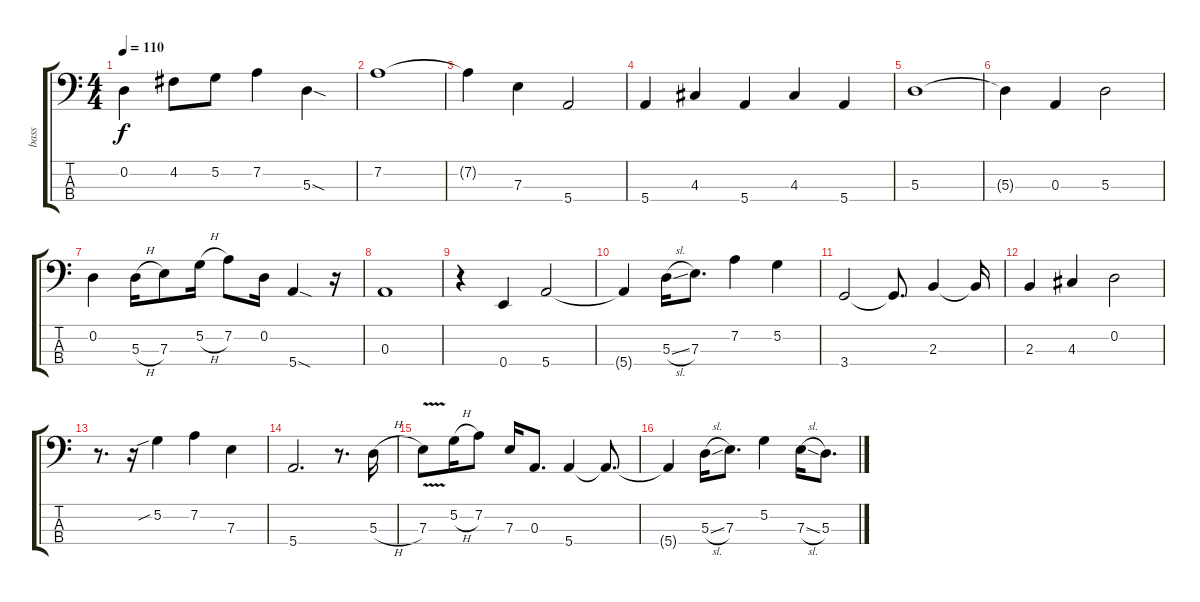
\track ("bass" "bass") {instrument electricbassfinger}
\staff {score tabs}
\tuning (G2 D2 A1 E1) {hide}
\ts (4 4)
\tempo 110
\clef f4
\ks c
0.2{t}.4{dy f} 4.2.8 5.2.8 7.2.4 5.3{sod}.4 |
7.2.1 |
7.2{t}.4 7.3.4 5.4.2 |
5.4.4 4.3.4 5.4.4 4.3.4 5.4.4 |
5.3.1 |
5.3{t}.4 0.3.4 5.3.2 |
0.2.4 5.3{h}.16 7.3.8 5.2{h}.16 7.2.8 0.2.16 5.4{sod}.4 r.16 |
0.3.1 |
r.4 0.4.4 5.4.2 |
5.4{t}.4 5.3{sl}.16 7.3.8{d} 7.2.4 5.2.4 |
3.4.2 3.4{t}.8{d} 2.3.4 2.3{t}.16 |
2.3.4 4.3.4 0.2.2 |
r.8{d} r.16 5.2{sib}.4 7.2.4 7.3.4 |
5.4.2{d} r.8{d} 5.3{h}.16 |
7.3{v}.8 5.2{h}.16 7.2.8 7.3.16 0.3.8{d} 5.4.4 5.4{t}.8{d} |
5.4{t}.4 5.3{sl}.16 7.3.8{d} 5.2.4 7.3{sl}.16 5.3.8{d}
